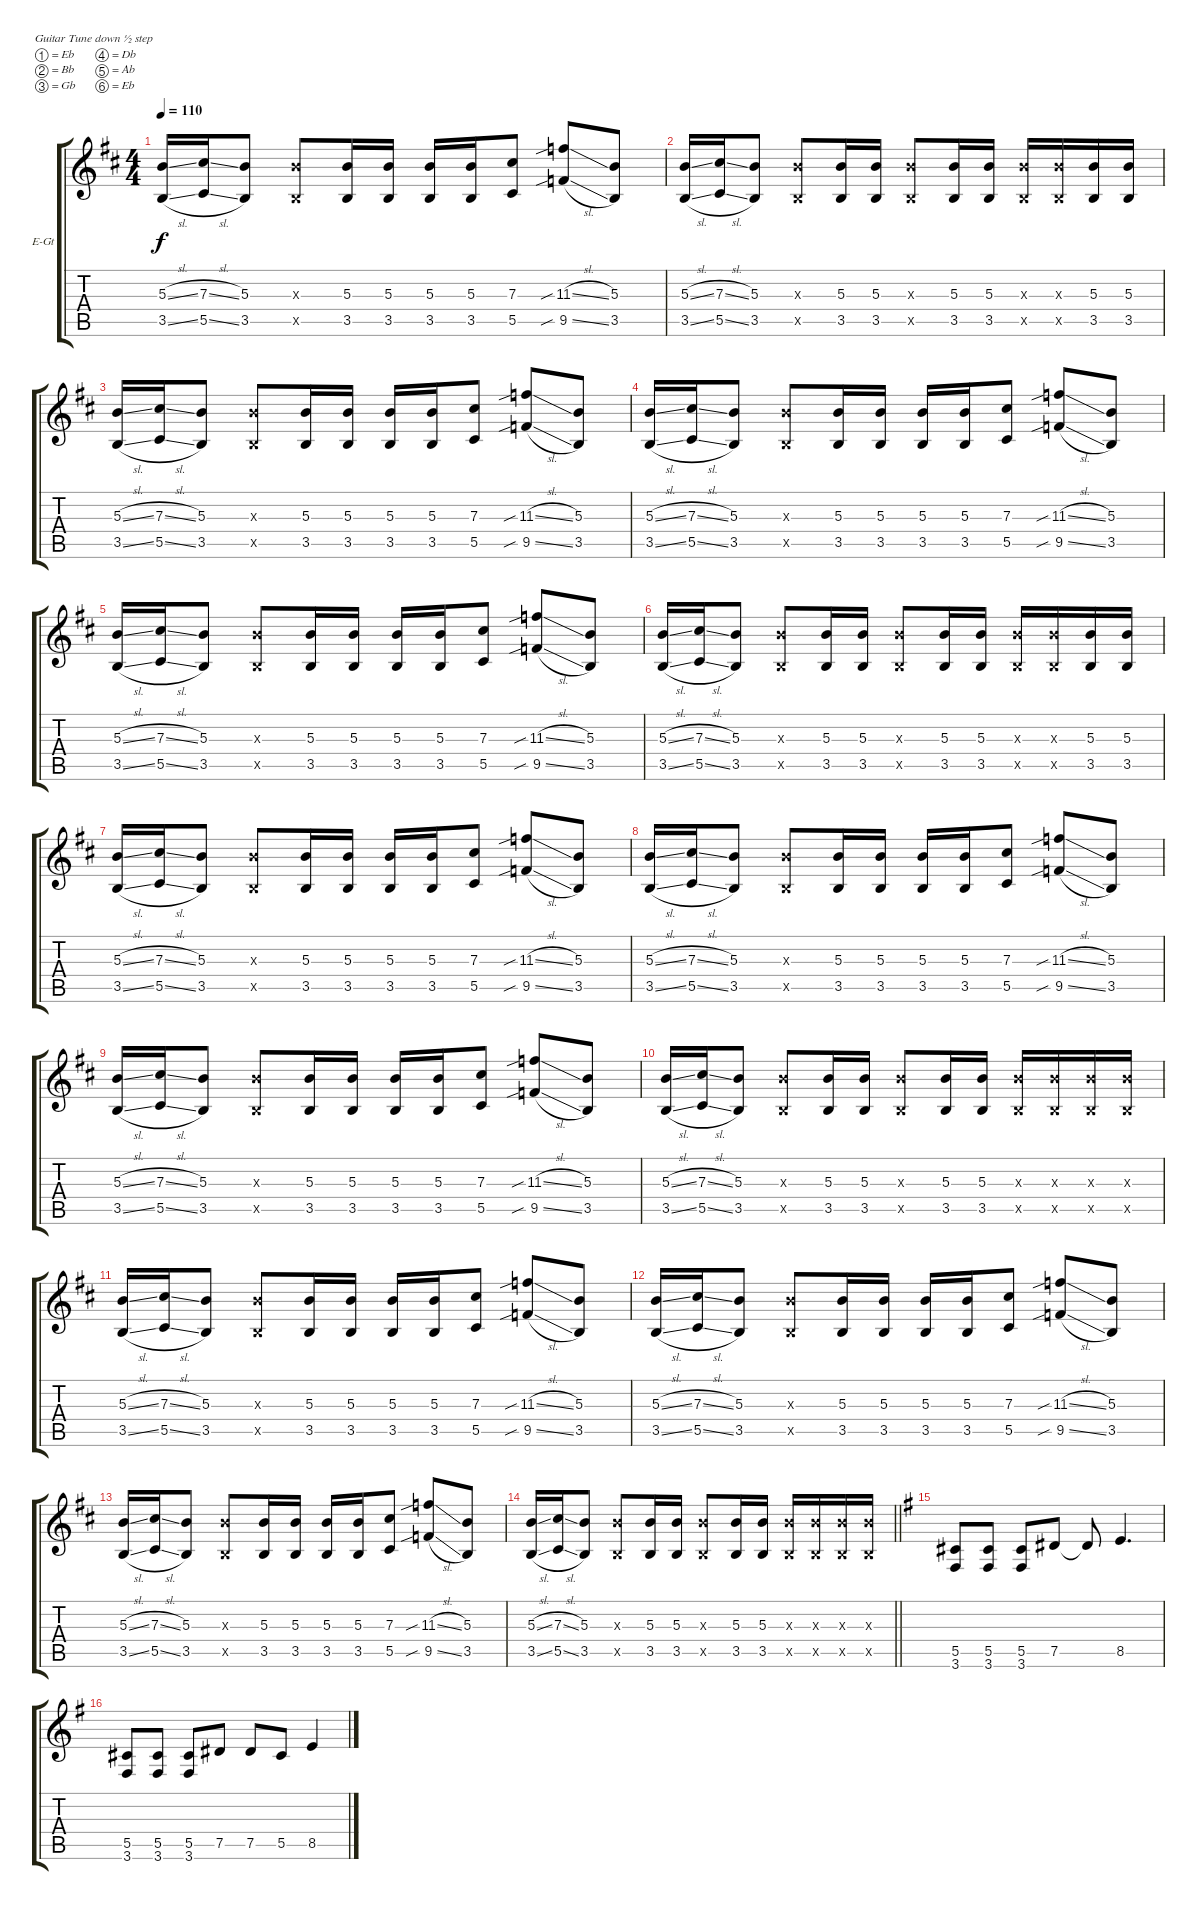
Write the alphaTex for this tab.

\bracketExtendMode groupsimilarinstruments
\firstSystemTrackNameOrientation horizontal
\otherSystemsTrackNameOrientation horizontal
\track ("Untitled" "E-Gt") {instrument overdrivenguitar}
\staff {score tabs}
\tuning (Eb4 Bb3 Gb3 Db3 Ab2 Eb2)
\ts (4 4)
\tempo 110
\clef g2
\ks d
(5.3{sl} 3.5{sl}).16{dy f} (7.3{sl} 5.5{sl}).16 (5.3 3.5).8 (5.3{x} 3.5{x}).8 (5.3 3.5).16 (5.3 3.5).16 (5.3 3.5).16 (5.3 3.5).16 (7.3 5.5).8 (11.3{sib sl} 9.5{sib sl}).8 (5.3 3.5).8 |
(5.3{sl} 3.5{sl}).16 (7.3{sl} 5.5{sl}).16 (5.3 3.5).8 (5.3{x} 3.5{x}).8 (5.3 3.5).16 (5.3 3.5).16 (5.3{x} 3.5{x}).8 (5.3 3.5).16 (5.3 3.5).16 (5.3{x} 3.5{x}).16 (5.3{x} 3.5{x}).16 (5.3 3.5).16 (5.3 3.5).16 |
(5.3{sl} 3.5{sl}).16 (7.3{sl} 5.5{sl}).16 (5.3 3.5).8 (5.3{x} 3.5{x}).8 (5.3 3.5).16 (5.3 3.5).16 (5.3 3.5).16 (5.3 3.5).16 (7.3 5.5).8 (11.3{sib sl} 9.5{sib sl}).8 (5.3 3.5).8 |
(5.3{sl} 3.5{sl}).16 (7.3{sl} 5.5{sl}).16 (5.3 3.5).8 (5.3{x} 3.5{x}).8 (5.3 3.5).16 (5.3 3.5).16 (5.3 3.5).16 (5.3 3.5).16 (7.3 5.5).8 (11.3{sib sl} 9.5{sib sl}).8 (5.3 3.5).8 |
(5.3{sl} 3.5{sl}).16 (7.3{sl} 5.5{sl}).16 (5.3 3.5).8 (5.3{x} 3.5{x}).8 (5.3 3.5).16 (5.3 3.5).16 (5.3 3.5).16 (5.3 3.5).16 (7.3 5.5).8 (11.3{sib sl} 9.5{sib sl}).8 (5.3 3.5).8 |
(5.3{sl} 3.5{sl}).16 (7.3{sl} 5.5{sl}).16 (5.3 3.5).8 (5.3{x} 3.5{x}).8 (5.3 3.5).16 (5.3 3.5).16 (5.3{x} 3.5{x}).8 (5.3 3.5).16 (5.3 3.5).16 (5.3{x} 3.5{x}).16 (5.3{x} 3.5{x}).16 (5.3 3.5).16 (5.3 3.5).16 |
(5.3{sl} 3.5{sl}).16 (7.3{sl} 5.5{sl}).16 (5.3 3.5).8 (5.3{x} 3.5{x}).8 (5.3 3.5).16 (5.3 3.5).16 (5.3 3.5).16 (5.3 3.5).16 (7.3 5.5).8 (11.3{sib sl} 9.5{sib sl}).8 (5.3 3.5).8 |
(5.3{sl} 3.5{sl}).16 (7.3{sl} 5.5{sl}).16 (5.3 3.5).8 (5.3{x} 3.5{x}).8 (5.3 3.5).16 (5.3 3.5).16 (5.3 3.5).16 (5.3 3.5).16 (7.3 5.5).8 (11.3{sib sl} 9.5{sib sl}).8 (5.3 3.5).8 |
(5.3{sl} 3.5{sl}).16 (7.3{sl} 5.5{sl}).16 (5.3 3.5).8 (5.3{x} 3.5{x}).8 (5.3 3.5).16 (5.3 3.5).16 (5.3 3.5).16 (5.3 3.5).16 (7.3 5.5).8 (11.3{sib sl} 9.5{sib sl}).8 (5.3 3.5).8 |
(5.3{sl} 3.5{sl}).16 (7.3{sl} 5.5{sl}).16 (5.3 3.5).8 (5.3{x} 3.5{x}).8 (5.3 3.5).16 (5.3 3.5).16 (5.3{x} 3.5{x}).8 (5.3 3.5).16 (5.3 3.5).16 (5.3{x} 3.5{x}).16 (5.3{x} 3.5{x}).16 (5.3{x} 3.5{x}).16 (5.3{x} 3.5{x}).16 |
(5.3{sl} 3.5{sl}).16 (7.3{sl} 5.5{sl}).16 (5.3 3.5).8 (5.3{x} 3.5{x}).8 (5.3 3.5).16 (5.3 3.5).16 (5.3 3.5).16 (5.3 3.5).16 (7.3 5.5).8 (11.3{sib sl} 9.5{sib sl}).8 (5.3 3.5).8 |
(5.3{sl} 3.5{sl}).16 (7.3{sl} 5.5{sl}).16 (5.3 3.5).8 (5.3{x} 3.5{x}).8 (5.3 3.5).16 (5.3 3.5).16 (5.3 3.5).16 (5.3 3.5).16 (7.3 5.5).8 (11.3{sib sl} 9.5{sib sl}).8 (5.3 3.5).8 |
(5.3{sl} 3.5{sl}).16 (7.3{sl} 5.5{sl}).16 (5.3 3.5).8 (5.3{x} 3.5{x}).8 (5.3 3.5).16 (5.3 3.5).16 (5.3 3.5).16 (5.3 3.5).16 (7.3 5.5).8 (11.3{sib sl} 9.5{sib sl}).8 (5.3 3.5).8 |
\barLineRight lightlight
(5.3{sl} 3.5{sl}).16 (7.3{sl} 5.5{sl}).16 (5.3 3.5).8 (5.3{x} 3.5{x}).8 (5.3 3.5).16 (5.3 3.5).16 (5.3{x} 3.5{x}).8 (5.3 3.5).16 (5.3 3.5).16 (5.3{x} 3.5{x}).16 (5.3{x} 3.5{x}).16 (5.3{x} 3.5{x}).16 (5.3{x} 3.5{x}).16 |
\ks g
(5.5 3.6).8 (5.5 3.6).8 (5.5 3.6).8 7.5.8 7.5{t}.8 8.5.4{d} |
(5.5 3.6).8 (5.5 3.6).8 (5.5 3.6).8 7.5.8 7.5.8 5.5.8 8.5.4
